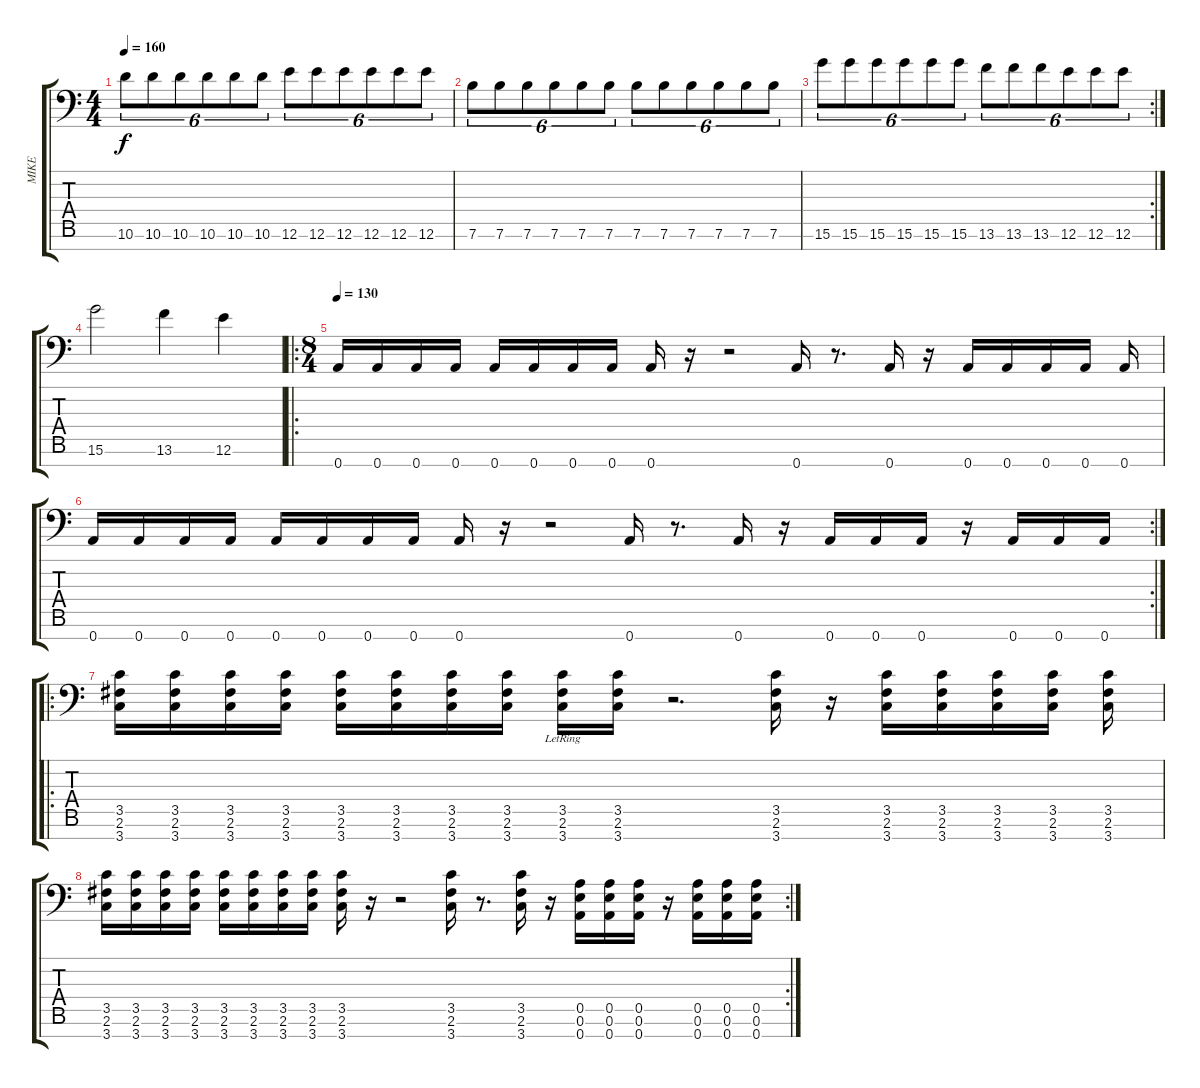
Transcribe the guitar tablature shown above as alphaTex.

\track ("MIKE" "MIKE") {instrument distortionguitar}
\staff {score tabs}
\tuning (E4 B3 G3 D3 A2 E2 A1) {hide}
\ts (4 4)
\tempo 160
\clef f4
\ks c
10.6.8{tu (6 4) dy f} 10.6.8{tu (6 4)} 10.6.8{tu (6 4)} 10.6.8{tu (6 4)} 10.6.8{tu (6 4)} 10.6.8{tu (6 4)} 12.6.8{tu (6 4)} 12.6.8{tu (6 4)} 12.6.8{tu (6 4)} 12.6.8{tu (6 4)} 12.6.8{tu (6 4)} 12.6.8{tu (6 4)} |
7.6.8{tu (6 4)} 7.6.8{tu (6 4)} 7.6.8{tu (6 4)} 7.6.8{tu (6 4)} 7.6.8{tu (6 4)} 7.6.8{tu (6 4)} 7.6.8{tu (6 4)} 7.6.8{tu (6 4)} 7.6.8{tu (6 4)} 7.6.8{tu (6 4)} 7.6.8{tu (6 4)} 7.6.8{tu (6 4)} |
\rc 2
15.6.8{tu (6 4)} 15.6.8{tu (6 4)} 15.6.8{tu (6 4)} 15.6.8{tu (6 4)} 15.6.8{tu (6 4)} 15.6.8{tu (6 4)} 13.6.8{tu (6 4)} 13.6.8{tu (6 4)} 13.6.8{tu (6 4)} 12.6.8{tu (6 4)} 12.6.8{tu (6 4)} 12.6.8{tu (6 4)} |
15.6.2 13.6.4 12.6.4 |
\ro
\ts (8 4)
\tempo 130
0.7.16 0.7.16 0.7.16 0.7.16 0.7.16 0.7.16 0.7.16 0.7.16 0.7.16 r.16 r.2 0.7.16 r.8{d} 0.7.16 r.16 0.7.16 0.7.16 0.7.16 0.7.16 0.7.16 |
\rc 2
0.7.16 0.7.16 0.7.16 0.7.16 0.7.16 0.7.16 0.7.16 0.7.16 0.7.16 r.16 r.2 0.7.16 r.8{d} 0.7.16 r.16 0.7.16 0.7.16 0.7.16 r.16 0.7.16 0.7.16 0.7.16 |
\ro
(3.5 2.6 3.7).16 (3.5 2.6 3.7).16 (3.5 2.6 3.7).16 (3.5 2.6 3.7).16 (3.5 2.6 3.7).16 (3.5 2.6 3.7).16 (3.5 2.6 3.7).16 (3.5 2.6 3.7).16 (3.5 2.6 3.7{lr}).16 (3.5 2.6 3.7).16 r.2{d} (3.5 2.6 3.7).16 r.16 (3.5 2.6 3.7).16 (3.5 2.6 3.7).16 (3.5 2.6 3.7).16 (3.5 2.6 3.7).16 (3.5 2.6 3.7).16 |
\rc 2
(3.5 2.6 3.7).16 (3.5 2.6 3.7).16 (3.5 2.6 3.7).16 (3.5 2.6 3.7).16 (3.5 2.6 3.7).16 (3.5 2.6 3.7).16 (3.5 2.6 3.7).16 (3.5 2.6 3.7).16 (3.5 2.6 3.7).16 r.16 r.2 (3.5 2.6 3.7).16 r.8{d} (3.5 2.6 3.7).16 r.16 (0.5 0.6 0.7).16 (0.5 0.6 0.7).16 (0.5 0.6 0.7).16 r.16 (0.5 0.6 0.7).16 (0.5 0.6 0.7).16 (0.5 0.6 0.7).16
